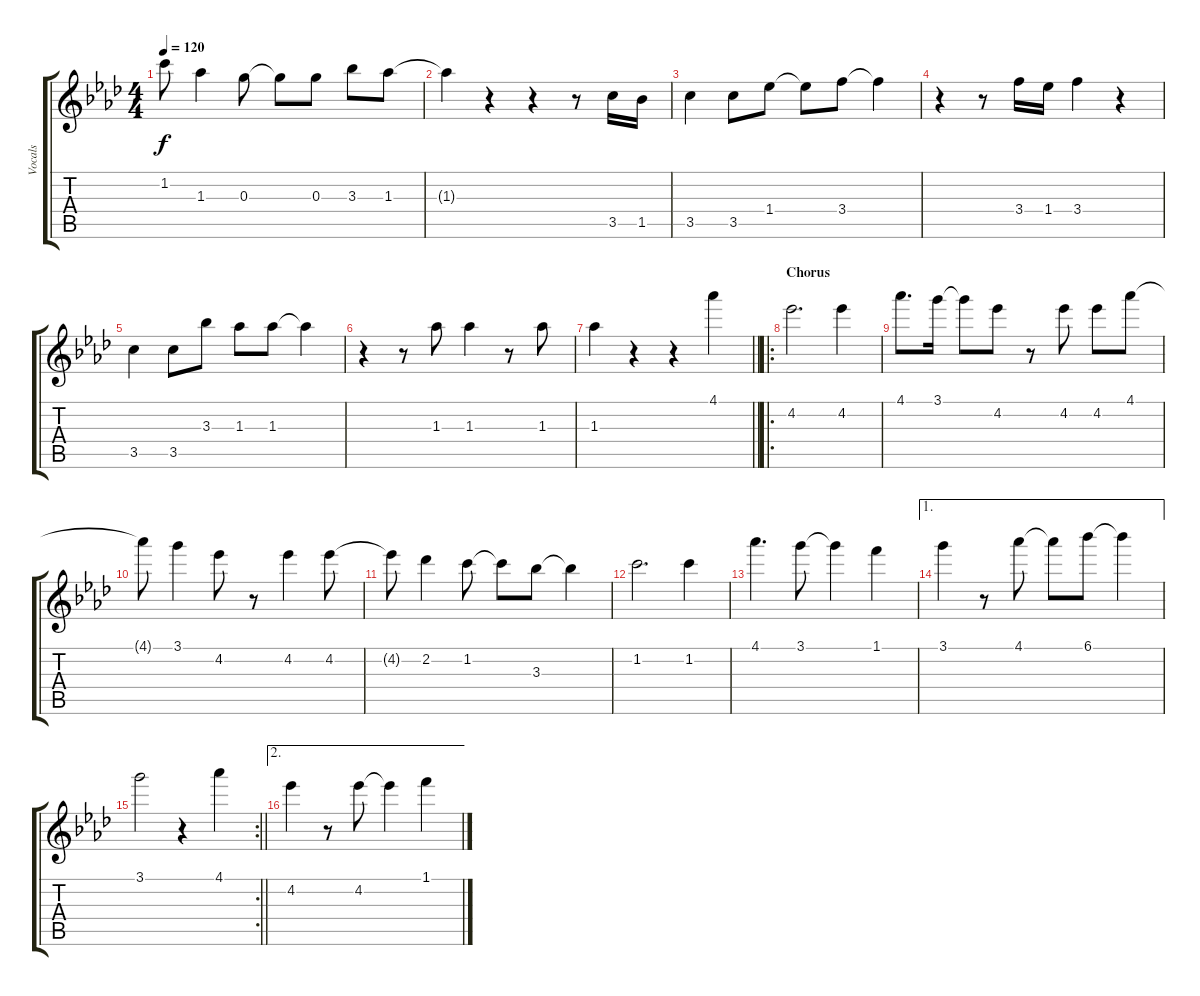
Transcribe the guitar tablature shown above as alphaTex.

\track ("Vocals" "Vocals") {instrument electricguitarjazz}
\staff {score tabs}
\tuning (E5 B4 G4 D4 A3 E3) {hide}
\ts (4 4)
\tempo 120
\clef g2
\ks fminor
1.2{t}.8{dy f} 1.3.4 0.3.8 0.3{t}.8 0.3.8 3.3.8 1.3.8 |
1.3{t}.4 r.4 r.4 r.8 3.5.16 1.5.16 |
3.5.4 3.5.8 1.4.8 1.4{t}.8 3.4.8 3.4{t}.4 |
r.4 r.8 3.4.16 1.4.16 3.4.4 r.4 |
3.5.4 3.5.8 3.3.8 1.3.8 1.3.8 1.3{t}.4 |
r.4 r.8 1.3.8 1.3.4 r.8 1.3.8 |
\barLineRight lightlight
1.3.4 r.4 r.4 4.1.4 |
\ro
\section ("" "Chorus")
4.2.2{d} 4.2.4 |
4.1.8{d} 3.1.16 3.1{t}.8 4.2.8 r.8 4.2.8 4.2.8 4.1.8 |
4.1{t}.8 3.1.4 4.2.8 r.8 4.2.4 4.2.8 |
4.2{t}.8 2.2.4 1.2.8 1.2{t}.8 3.3.8 3.3{t}.4 |
1.2.2{d} 1.2.4 |
4.1.4{d} 3.1.8 3.1{t}.4 1.1.4 |
\ae 1
3.1.4 r.8 4.1.8 4.1{t}.8 6.1.8 6.1{t}.4 |
\rc 2
\barLineRight lightlight
3.1.2 r.4 4.1.4 |
\ae 2
4.2.4 r.8 4.2.8 4.2{t}.4 1.1.4
